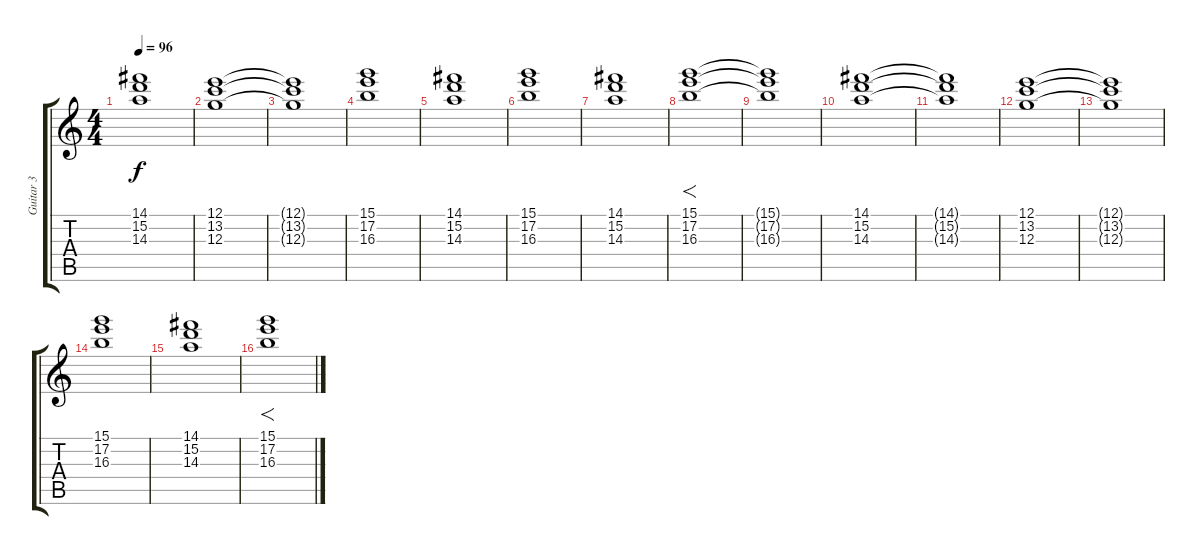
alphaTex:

\track ("Guitar 3" "Guitar 3") {instrument distortionguitar}
\staff {score tabs}
\tuning (E4 B3 G3 D3 A2 E2) {hide}
\ts (4 4)
\tempo 96
\clef g2
\ks c
(14.1{t} 15.2{t} 14.3{t}).1{dy f} |
(12.1 13.2 12.3).1 |
(12.1{t} 13.2{t} 12.3{t}).1 |
(15.1 17.2 16.3).1 |
(14.1 15.2 14.3).1 |
(15.1 17.2 16.3).1 |
(14.1 15.2 14.3).1 |
(15.1 17.2 16.3).1{f} |
(15.1{t} 17.2{t} 16.3{t}).1 |
(14.1 15.2 14.3).1 |
(14.1{t} 15.2{t} 14.3{t}).1 |
(12.1 13.2 12.3).1 |
(12.1{t} 13.2{t} 12.3{t}).1 |
(15.1 17.2 16.3).1 |
(14.1 15.2 14.3).1 |
(15.1 17.2 16.3).1{f}
